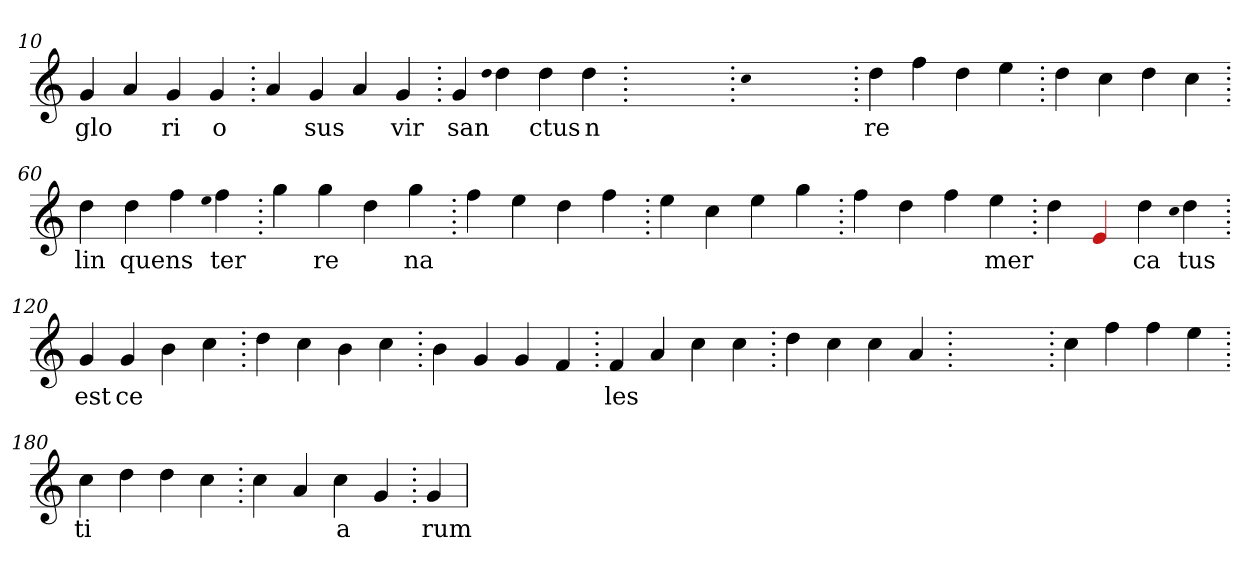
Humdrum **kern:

**kern	**text
*part1	*part1
*staff1	*staff1
*clefG2	*
=10.	=10.
4g	glo
4a	.
4g	ri
4g	o
=20.	=20.
4a	.
4g	sus
4a	.
4g	vir
=30.	=30.
4g	san
qqdd	.
4dd	.
4dd	ctus
4dd	n
=40.	=40.
1ryy	.
=40.	=40.
qqcc	.
1ryy	.
=40.	=40.
4dd	re
4ff	.
4dd	.
4ee	.
=50.	=50.
4dd	.
4cc	.
4dd	.
4cc	.
=60.	=60.
4dd	lin
4dd	quens
4ff	.
qqee	.
4ff	ter
=70.	=70.
4gg	.
4gg	re
4dd	.
4gg	na
=80.	=80.
4ff	.
4ee	.
4dd	.
4ff	.
=90.	=90.
4ee	.
4cc	.
4ee	.
4gg	.
=100.	=100.
4ff	.
4dd	.
4ff	.
4ee	mer
=110.	=110.
4dd	.
4Re	.
4dd	ca
qqcc	.
4dd	tus
=120.	=120.
4g	est
4g	ce
4b	.
4cc	.
=130.	=130.
4dd	.
4cc	.
4b	.
4cc	.
=140.	=140.
4b	.
4g	.
4g	.
4f	.
=150.	=150.
4f	les
4a	.
4cc	.
4cc	.
=160.	=160.
4dd	.
4cc	.
4cc	.
4a	.
=170.	=170.
1ryy	.
=170.	=170.
4cc	.
4ff	.
4ff	.
4ee	.
=180.	=180.
4cc	ti
4dd	.
4dd	.
4cc	.
=190.	=190.
4cc	.
4a	.
4cc	a
4g	.
=200.	=200.
4g	rum
=	=
*-	*-
